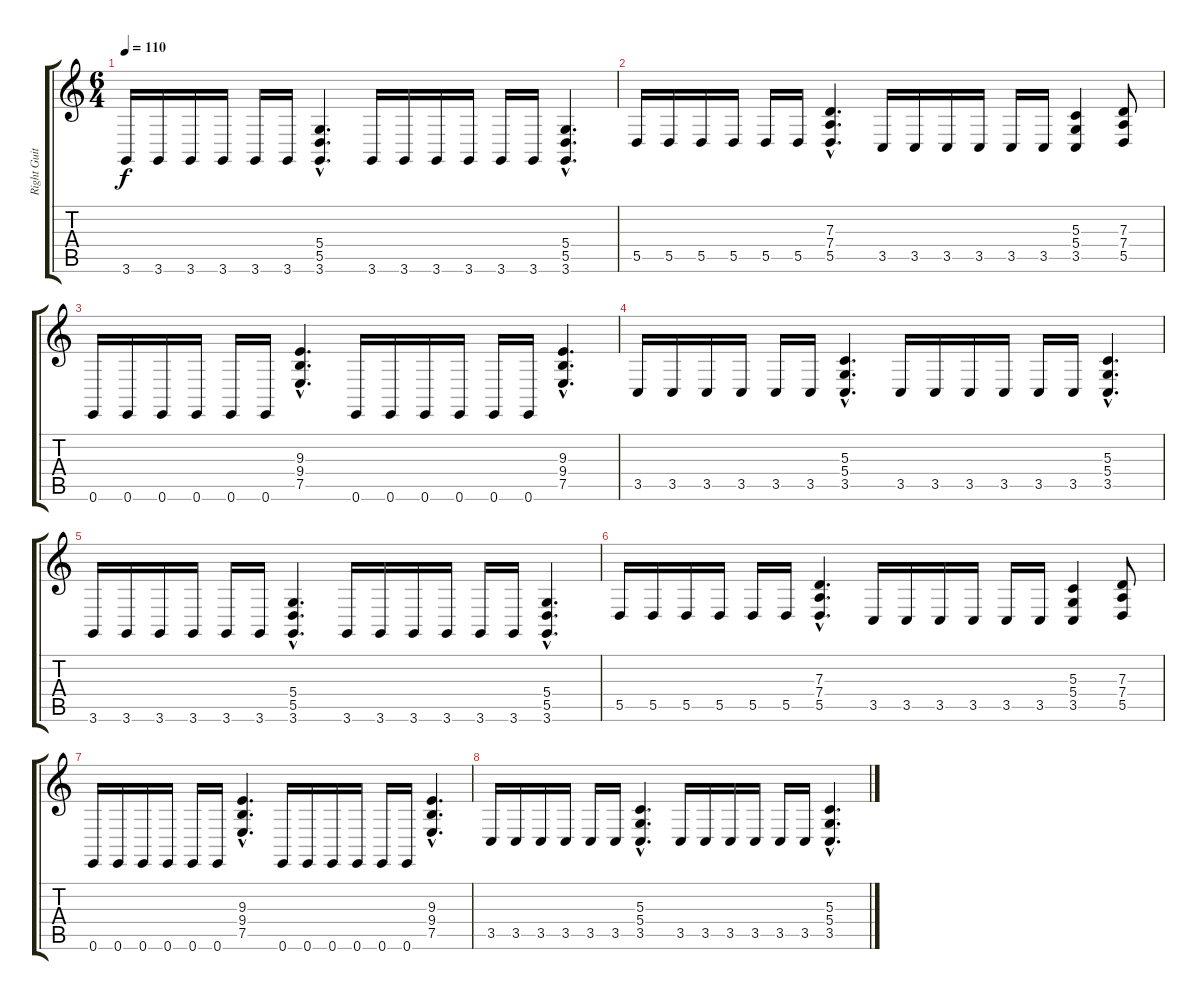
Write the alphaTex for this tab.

\track ("Right Guitar Synth" "Right Guit") {instrument pad5bowed}
\staff {score tabs}
\tuning (E4 B3 G3 D3 A2 E2) {hide}
\ts (6 4)
\tempo 110
\clef g2
\ks c
3.6.16{dy f} 3.6.16 3.6.16 3.6.16 3.6.16 3.6.16 (5.4{hac} 5.5{hac} 3.6{hac}).4{d} 3.6.16 3.6.16 3.6.16 3.6.16 3.6.16 3.6.16 (5.4{hac} 5.5{hac} 3.6{hac}).4{d} |
5.5.16 5.5.16 5.5.16 5.5.16 5.5.16 5.5.16 (7.3{hac} 7.4{hac} 5.5{hac}).4{d} 3.5.16 3.5.16 3.5.16 3.5.16 3.5.16 3.5.16 (5.3 5.4 3.5).4 (7.3 7.4 5.5).8 |
0.6.16 0.6.16 0.6.16 0.6.16 0.6.16 0.6.16 (9.3{hac} 9.4{hac} 7.5{hac}).4{d} 0.6.16 0.6.16 0.6.16 0.6.16 0.6.16 0.6.16 (9.3{hac} 9.4{hac} 7.5{hac}).4{d} |
3.5.16 3.5.16 3.5.16 3.5.16 3.5.16 3.5.16 (5.3{hac} 5.4{hac} 3.5{hac}).4{d} 3.5.16 3.5.16 3.5.16 3.5.16 3.5.16 3.5.16 (5.3{hac} 5.4{hac} 3.5{hac}).4{d} |
3.6.16 3.6.16 3.6.16 3.6.16 3.6.16 3.6.16 (5.4{hac} 5.5{hac} 3.6{hac}).4{d} 3.6.16 3.6.16 3.6.16 3.6.16 3.6.16 3.6.16 (5.4{hac} 5.5{hac} 3.6{hac}).4{d} |
5.5.16 5.5.16 5.5.16 5.5.16 5.5.16 5.5.16 (7.3{hac} 7.4{hac} 5.5{hac}).4{d} 3.5.16 3.5.16 3.5.16 3.5.16 3.5.16 3.5.16 (5.3 5.4 3.5).4 (7.3 7.4 5.5).8 |
0.6.16 0.6.16 0.6.16 0.6.16 0.6.16 0.6.16 (9.3{hac} 9.4{hac} 7.5{hac}).4{d} 0.6.16 0.6.16 0.6.16 0.6.16 0.6.16 0.6.16 (9.3{hac} 9.4{hac} 7.5{hac}).4{d} |
3.5.16 3.5.16 3.5.16 3.5.16 3.5.16 3.5.16 (5.3{hac} 5.4{hac} 3.5{hac}).4{d} 3.5.16 3.5.16 3.5.16 3.5.16 3.5.16 3.5.16 (5.3{hac} 5.4{hac} 3.5{hac}).4{d}
